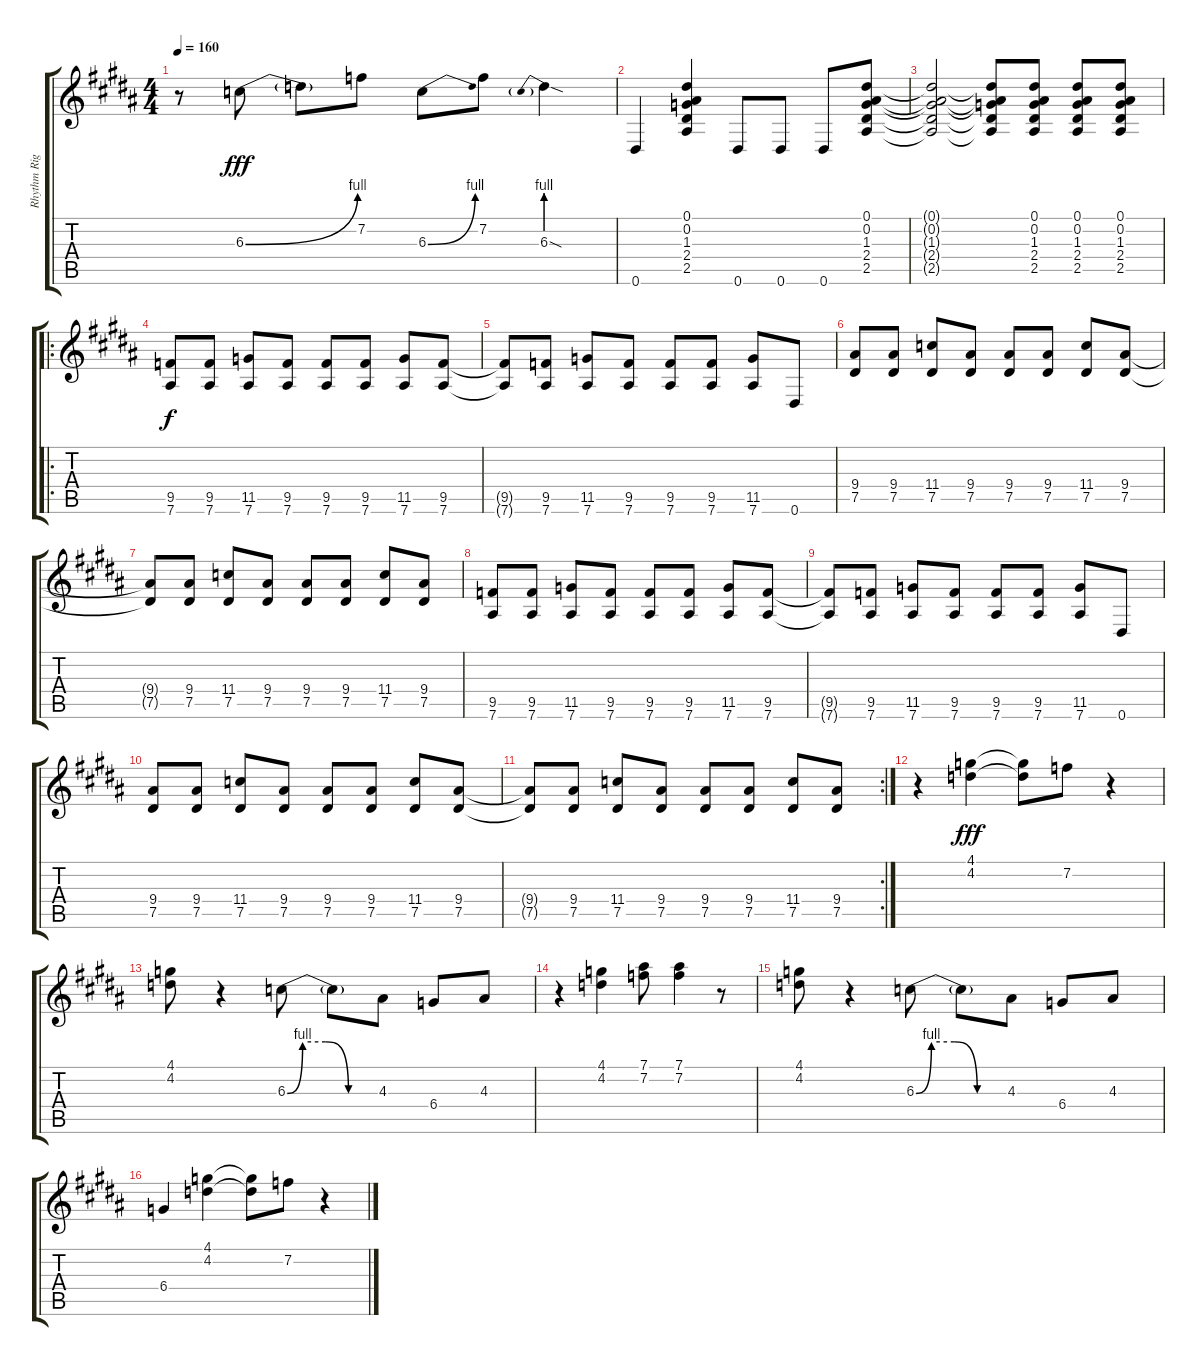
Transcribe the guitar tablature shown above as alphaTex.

\track ("Rhythm Right" "Rhythm Rig") {instrument distortionguitar}
\staff {score tabs}
\tuning (Eb4 Bb3 Gb3 Db3 Ab2 Eb2) {hide}
\ts (4 4)
\tempo 160
\clef g2
\ks g#minor
r.8{dy fff} 6.3{be (bend 0 0 60 4)}.8 6.3{t}.8 7.2.8 6.3{be (bend 0 0 60 4)}.8 7.2.8 6.3{be (prebend 0 4 60 4) sod}.4 |
\ks b
0.6.4 (0.1 0.2 1.3 2.4 2.5).4 0.6.8 0.6.8 0.6.8 (0.1 0.2 1.3 2.4 2.5).8 |
\ks g#minor
(0.1{t} 0.2{t} 1.3{t} 2.4{t} 2.5{t}).2 (0.1{t} 0.2{t} 1.3{t} 2.4{t} 2.5{t}).8 (0.1 0.2 1.3 2.4 2.5).8 (0.1 0.2 1.3 2.4 2.5).8 (0.1 0.2 1.3 2.4 2.5).8 |
\ro
\ks b
(9.5 7.6).8{dy f} (9.5 7.6).8 (11.5 7.6).8 (9.5 7.6).8 (9.5 7.6).8 (9.5 7.6).8 (11.5 7.6).8 (9.5 7.6).8 |
\ks g#minor
(9.5{t} 7.6{t}).8 (9.5 7.6).8 (11.5 7.6).8 (9.5 7.6).8 (9.5 7.6).8 (9.5 7.6).8 (11.5 7.6).8 0.6.8 |
(9.4 7.5).8 (9.4 7.5).8 (11.4 7.5).8 (9.4 7.5).8 (9.4 7.5).8 (9.4 7.5).8 (11.4 7.5).8 (9.4 7.5).8 |
(9.4{t} 7.5{t}).8 (9.4 7.5).8 (11.4 7.5).8 (9.4 7.5).8 (9.4 7.5).8 (9.4 7.5).8 (11.4 7.5).8 (9.4 7.5).8 |
\ks b
(9.5 7.6).8 (9.5 7.6).8 (11.5 7.6).8 (9.5 7.6).8 (9.5 7.6).8 (9.5 7.6).8 (11.5 7.6).8 (9.5 7.6).8 |
\ks g#minor
(9.5{t} 7.6{t}).8 (9.5 7.6).8 (11.5 7.6).8 (9.5 7.6).8 (9.5 7.6).8 (9.5 7.6).8 (11.5 7.6).8 0.6.8 |
(9.4 7.5).8 (9.4 7.5).8 (11.4 7.5).8 (9.4 7.5).8 (9.4 7.5).8 (9.4 7.5).8 (11.4 7.5).8 (9.4 7.5).8 |
\rc 2
(9.4{t} 7.5{t}).8 (9.4 7.5).8 (11.4 7.5).8 (9.4 7.5).8 (9.4 7.5).8 (9.4 7.5).8 (11.4 7.5).8 (9.4 7.5).8 |
\ks b
r.4 (4.1 4.2).4{dy fff} (4.1{t} 4.2{t}).8 7.2.8 r.4 |
\ks g#minor
(4.1 4.2).8 r.4 6.3{be (custom 0 0 10 4 25 4 40 0 60 0)}.8 6.3{t}.8 4.3.8 6.4.8 4.3.8 |
r.4 (4.1 4.2).4 (7.1 7.2).8 (7.1 7.2).4 r.8 |
(4.1 4.2).8 r.4 6.3{be (custom 0 0 10 4 25 4 40 0 60 0)}.8 6.3{t}.8 4.3.8 6.4.8 4.3.8 |
\ks b
6.4.4 (4.1 4.2).4 (4.1{t} 4.2{t}).8 7.2.8 r.4
